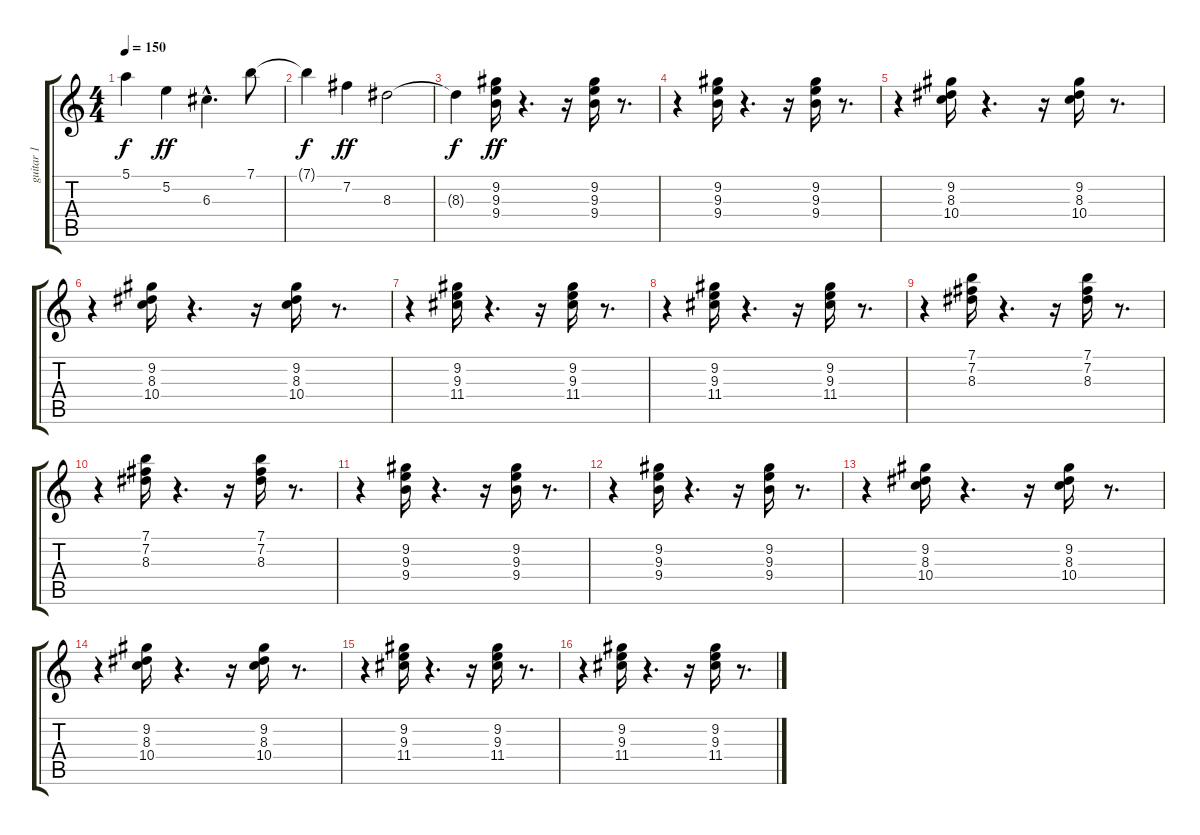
\track ("guitar 1" "guitar 1") {instrument electricguitarjazz}
\staff {score tabs}
\tuning (E4 B3 G3 D3 A2 E2) {hide}
\ts (4 4)
\tempo 150
\clef g2
\ks c
5.1{t}.4{dy f} 5.2.4{dy ff} 6.3{hac}.4{d} 7.1.8 |
7.1{t}.4{dy f} 7.2.4{dy ff} 8.3.2 |
8.3{t}.4{dy f} (9.2 9.3 9.4).16{dy ff} r.4{d} r.16 (9.2 9.3 9.4).16 r.8{d} |
r.4 (9.2 9.3 9.4).16 r.4{d} r.16 (9.2 9.3 9.4).16 r.8{d} |
r.4 (9.2 8.3 10.4).16 r.4{d} r.16 (9.2 8.3 10.4).16 r.8{d} |
r.4 (9.2 8.3 10.4).16 r.4{d} r.16 (9.2 8.3 10.4).16 r.8{d} |
r.4 (9.2 9.3 11.4).16 r.4{d} r.16 (9.2 9.3 11.4).16 r.8{d} |
r.4 (9.2 9.3 11.4).16 r.4{d} r.16 (9.2 9.3 11.4).16 r.8{d} |
r.4 (7.1 7.2 8.3).16 r.4{d} r.16 (7.1 7.2 8.3).16 r.8{d} |
r.4 (7.1 7.2 8.3).16 r.4{d} r.16 (7.1 7.2 8.3).16 r.8{d} |
r.4 (9.2 9.3 9.4).16 r.4{d} r.16 (9.2 9.3 9.4).16 r.8{d} |
r.4 (9.2 9.3 9.4).16 r.4{d} r.16 (9.2 9.3 9.4).16 r.8{d} |
r.4 (9.2 8.3 10.4).16 r.4{d} r.16 (9.2 8.3 10.4).16 r.8{d} |
r.4 (9.2 8.3 10.4).16 r.4{d} r.16 (9.2 8.3 10.4).16 r.8{d} |
r.4 (9.2 9.3 11.4).16 r.4{d} r.16 (9.2 9.3 11.4).16 r.8{d} |
r.4 (9.2 9.3 11.4).16 r.4{d} r.16 (9.2 9.3 11.4).16 r.8{d}
